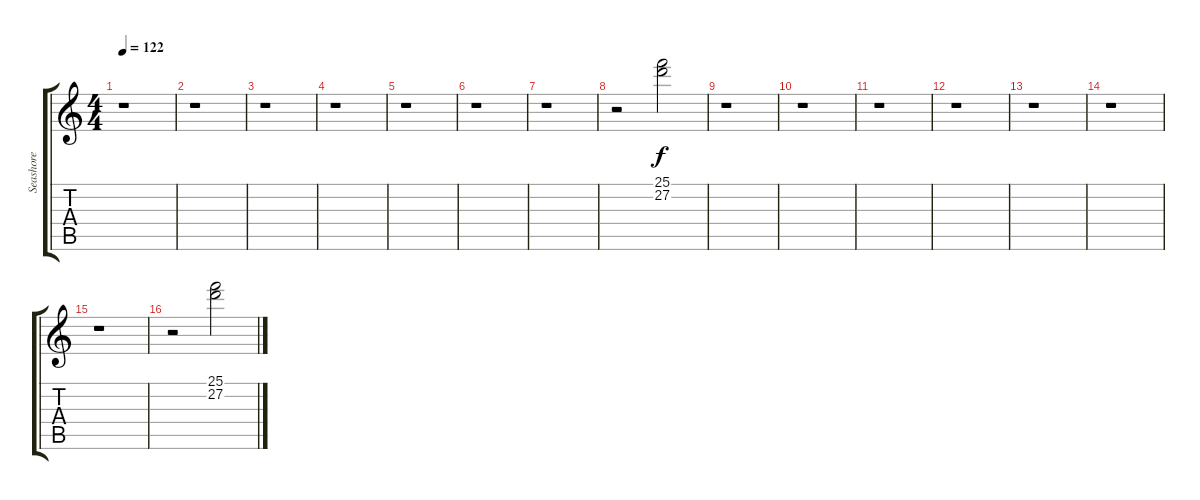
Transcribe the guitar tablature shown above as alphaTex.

\track ("Seashore" "Seashore") {instrument seashore}
\staff {score tabs}
\tuning (E4 B3 G3 D3 A2 E2) {hide}
\ts (4 4)
\tempo 122
\clef g2
\ks c
r.1{dy f} |
r.1 |
r.1 |
r.1 |
r.1 |
r.1 |
r.1 |
r.2 (25.1 27.2).2 |
r.1 |
r.1 |
r.1 |
r.1 |
r.1 |
r.1 |
r.1 |
r.2 (25.1 27.2).2
